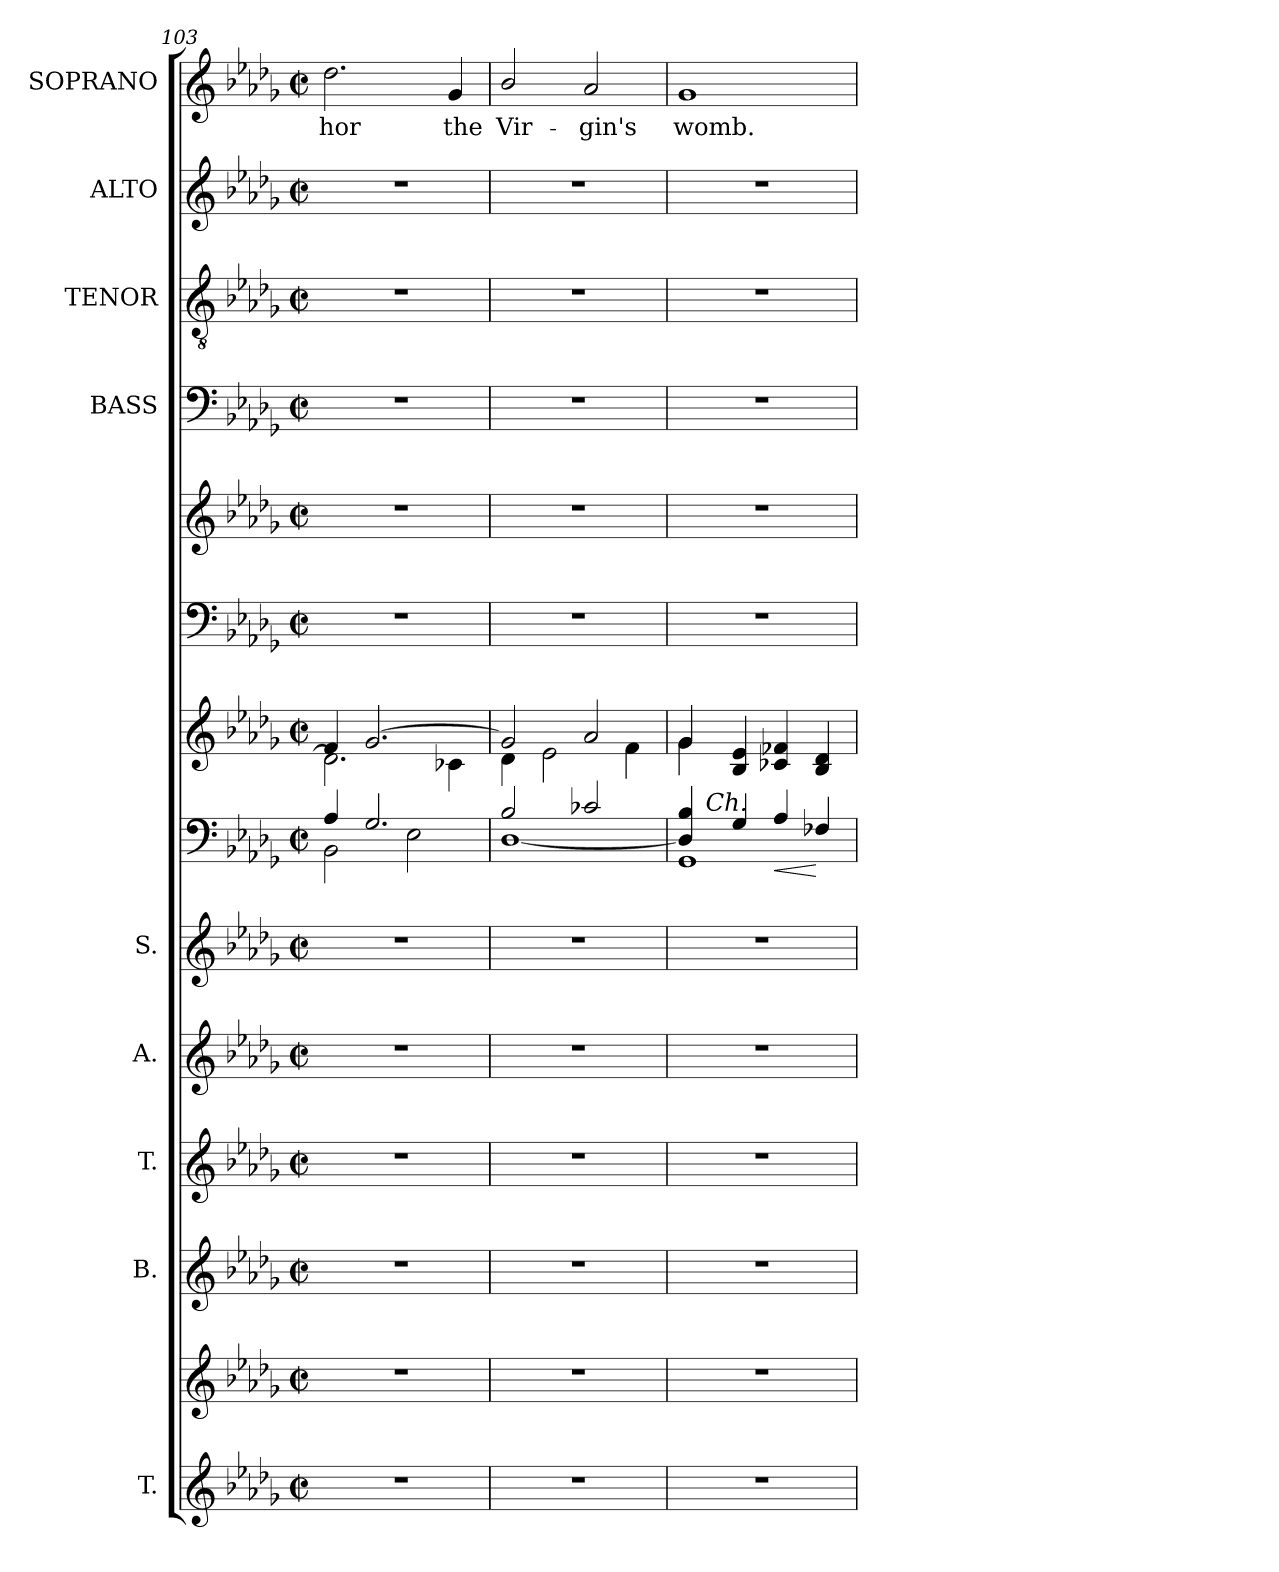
**kern	**kern	**kern	**kern	**kern	**kern	**kern	**dynam	**kern	**kern	**kern	**kern	**kern	**kern	**kern	**text
*part13	*part13	*part12	*part11	*part10	*part9	*part8	*part8	*part7	*part6	*part5	*part4	*part3	*part2	*part1	*part1
*staff14	*staff13	*staff12	*staff11	*staff10	*staff9	*staff8	*staff8	*staff7	*staff6	*staff5	*staff4	*staff3	*staff2	*staff1	*staff1
*I"T.	*	*I"B.	*I"T.	*I"A.	*I"S.	*	*	*	*	*	*I"BASS	*I"TENOR	*I"ALTO	*I"SOPRANO	*
*	*	*	*	*	*	*	*	*	*	*	*I'B.	*I'T.	*I'A.	*I'S.	*
*clefG2	*clefG2	*clefG2	*clefG2	*clefG2	*clefG2	*clefF4	*	*clefG2	*clefF4	*clefG2	*clefF4	*clefGv2	*clefG2	*clefG2	*
*k[b-e-a-d-g-]	*k[b-e-a-d-g-]	*k[b-e-a-d-g-]	*k[b-e-a-d-g-]	*k[b-e-a-d-g-]	*k[b-e-a-d-g-]	*k[b-e-a-d-g-]	*	*k[b-e-a-d-g-]	*k[b-e-a-d-g-]	*k[b-e-a-d-g-]	*k[b-e-a-d-g-]	*k[b-e-a-d-g-]	*k[b-e-a-d-g-]	*k[b-e-a-d-g-]	*
*D-:	*D-:	*D-:	*D-:	*D-:	*D-:	*D-:	*	*D-:	*D-:	*D-:	*D-:	*D-:	*D-:	*D-:	*
*M2/2	*M2/2	*M2/2	*M2/2	*M2/2	*M2/2	*M2/2	*	*M2/2	*M2/2	*M2/2	*M2/2	*M2/2	*M2/2	*M2/2	*
*met(c|)	*met(c|)	*met(c|)	*met(c|)	*met(c|)	*met(c|)	*met(c|)	*	*met(c|)	*met(c|)	*met(c|)	*met(c|)	*met(c|)	*met(c|)	*met(c|)	*
=103	=103	=103	=103	=103	=103	=103	=103	=103	=103	=103	=103	=103	=103	=103	=103
*	*	*	*	*	*	*^	*	*^	*	*	*	*	*	*	*
!	!	!	!	!	!	!	!	!	!	!	!	!	!	!	!	!	!LO:LY:b
1r	1r	1r	1r	1r	1r	4A-/	2BB-\	.	4f/	2.d-\]	1r	1r	1r	1r	1r	2.dd-\	-hor
.	.	.	.	.	.	2.G-/	.	.	[>2.g-/	.	.	.	.	.	.	.	.
.	.	.	.	.	.	.	2E-\	.	.	.	.	.	.	.	.	.	.
!	!	!	!	!	!	!	!	!	!	!	!	!	!	!	!	!	!LO:LY:b
.	.	.	.	.	.	.	.	.	.	4c-X\	.	.	.	.	.	4g-/	the
=104	=104	=104	=104	=104	=104	=104	=104	=104	=104	=104	=104	=104	=104	=104	=104	=104	=104
!	!	!	!	!	!	!	!	!	!	!	!	!	!	!	!	!	!LO:LY:b
1r	1r	1r	1r	1r	1r	2B-/	[<1D-	.	2g-/]	4d-\	1r	1r	1r	1r	1r	2b-/	Vir-
.	.	.	.	.	.	.	.	.	.	2e-\	.	.	.	.	.	.	.
!	!	!	!	!	!	!	!	!	!	!	!	!	!	!	!	!	!LO:LY:b
.	.	.	.	.	.	2c-X/	.	.	2a-/	.	.	.	.	.	.	2a-/	-gin's
.	.	.	.	.	.	.	.	.	.	4f\	.	.	.	.	.	.	.
=105	=105	=105	=105	=105	=105	=105	=105	=105	=105	=105	=105	=105	=105	=105	=105	=105	=105
!	!	!	!	!	!	!	!	!	!	!	!	!	!	!	!	!	!LO:LY:b
*	*	*	*	*	*	*	*^	*	*	*	*	*	*	*	*	*	*
1r	1r	1r	1r	1r	1r	1GG-	4D-/] 4B-/	8ryy	.	4g-/	4g-\	1r	1r	1r	1r	1r	1g-	womb.
!	!	!	!	!	!	!	!	!LO:TX:a:i:t=Ch.	!	!	!	!	!	!	!	!	!	!
.	.	.	.	.	.	.	.	2..ryy	.	.	.	.	.	.	.	.	.	.
.	.	.	.	.	.	.	4G-/	.	.	4B-/ 4e-/	2.ryy	.	.	.	.	.	.	.
!	!	!	!	!	!	!	!	!	!LO:HP:b	!	!	!	!	!	!	!	!	!
.	.	.	.	.	.	.	4A-/	.	<	4c-X/ 4f-X/	.	.	.	.	.	.	.	.
.	.	.	.	.	.	.	4F-X/	.	[	4B-/ 4d-/	.	.	.	.	.	.	.	.
*	*	*	*	*	*	*v	*v	*v	*	*	*	*	*	*	*	*	*	*
*	*	*	*	*	*	*	*	*v	*v	*	*	*	*	*	*	*
=	=	=	=	=	=	=	=	=	=	=	=	=	=	=	=
*-	*-	*-	*-	*-	*-	*-	*-	*-	*-	*-	*-	*-	*-	*-	*-
